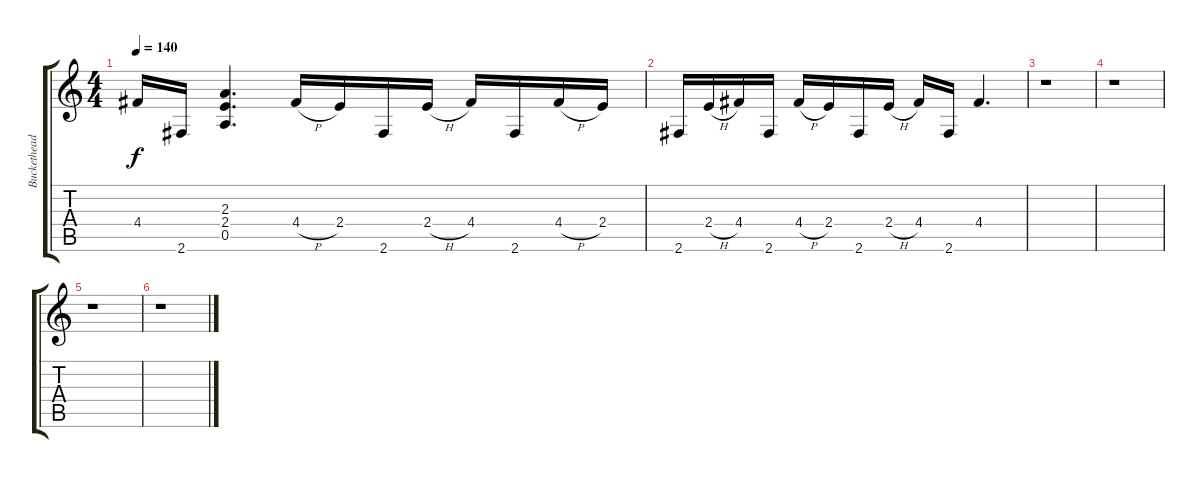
\track ("Buckethead" "Buckethead") {instrument electricguitarclean}
\staff {score tabs}
\tuning (E4 B3 G3 D3 A2 E2) {hide}
\ts (4 4)
\tempo 140
\clef g2
\ks c
4.4.16{dy f} 2.6.16 (2.3 2.4 0.5).4{d} 4.4{h}.16 2.4.16 2.6.16 2.4{h}.16 4.4.16 2.6.16 4.4{h}.16 2.4.16 |
2.6.16 2.4{h}.16 4.4.16 2.6.16 4.4{h}.16 2.4.16 2.6.16 2.4{h}.16 4.4.16 2.6.16 4.4.4{d} |
r.1 |
r.1 |
r.1 |
r.1
